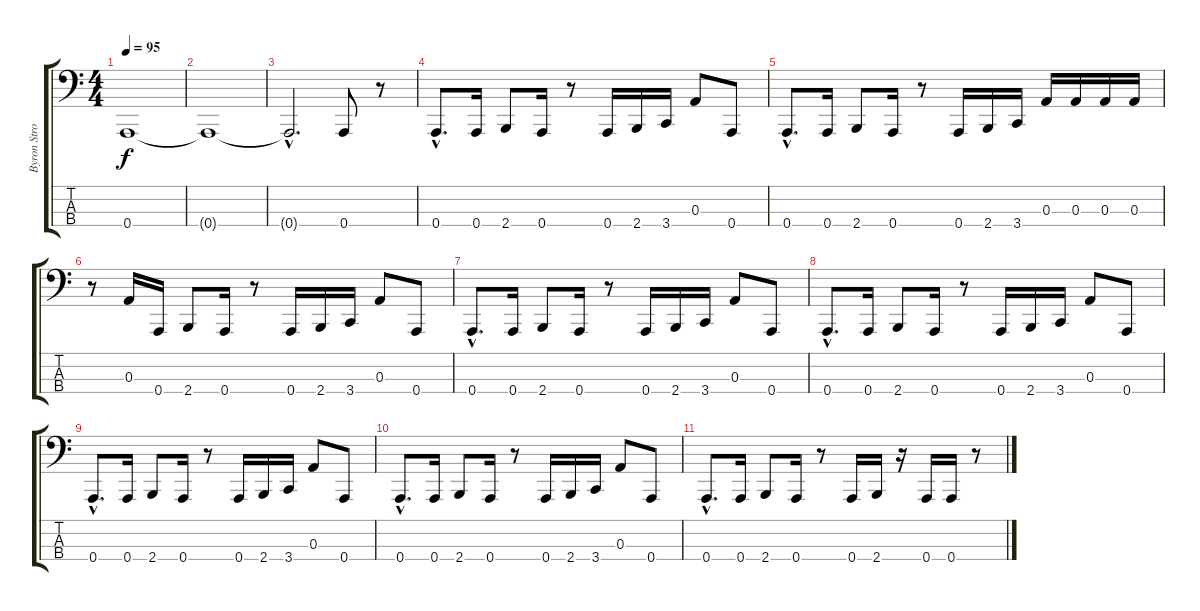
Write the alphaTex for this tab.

\track ("Byron Stroud" "Byron Stro") {instrument electricbasspick}
\staff {score tabs}
\tuning (E2 A1 A1 A0) {hide}
\ts (4 4)
\tempo 95
\clef f4
\ks c
0.4{t}.1{dy f} |
0.4{t}.1 |
0.4{hac t}.2{d} 0.4.8 r.8 |
0.4{hac}.8{d} 0.4.16 2.4.8 0.4.16 r.8 0.4.16 2.4.16 3.4.16 0.3.8 0.4.8 |
0.4{hac}.8{d} 0.4.16 2.4.8 0.4.16 r.8 0.4.16 2.4.16 3.4.16 0.3.16 0.3.16 0.3.16 0.3.16 |
r.8 0.3.16 0.4.16 2.4.8 0.4.16 r.8 0.4.16 2.4.16 3.4.16 0.3.8 0.4.8 |
0.4{hac}.8{d} 0.4.16 2.4.8 0.4.16 r.8 0.4.16 2.4.16 3.4.16 0.3.8 0.4.8 |
0.4{hac}.8{d} 0.4.16 2.4.8 0.4.16 r.8 0.4.16 2.4.16 3.4.16 0.3.8 0.4.8 |
0.4{hac}.8{d} 0.4.16 2.4.8 0.4.16 r.8 0.4.16 2.4.16 3.4.16 0.3.8 0.4.8 |
0.4{hac}.8{d} 0.4.16 2.4.8 0.4.16 r.8 0.4.16 2.4.16 3.4.16 0.3.8 0.4.8 |
0.4{hac}.8{d} 0.4.16 2.4.8 0.4.16 r.8 0.4.16 2.4.16 r.16 0.4.16 0.4.16 r.8
